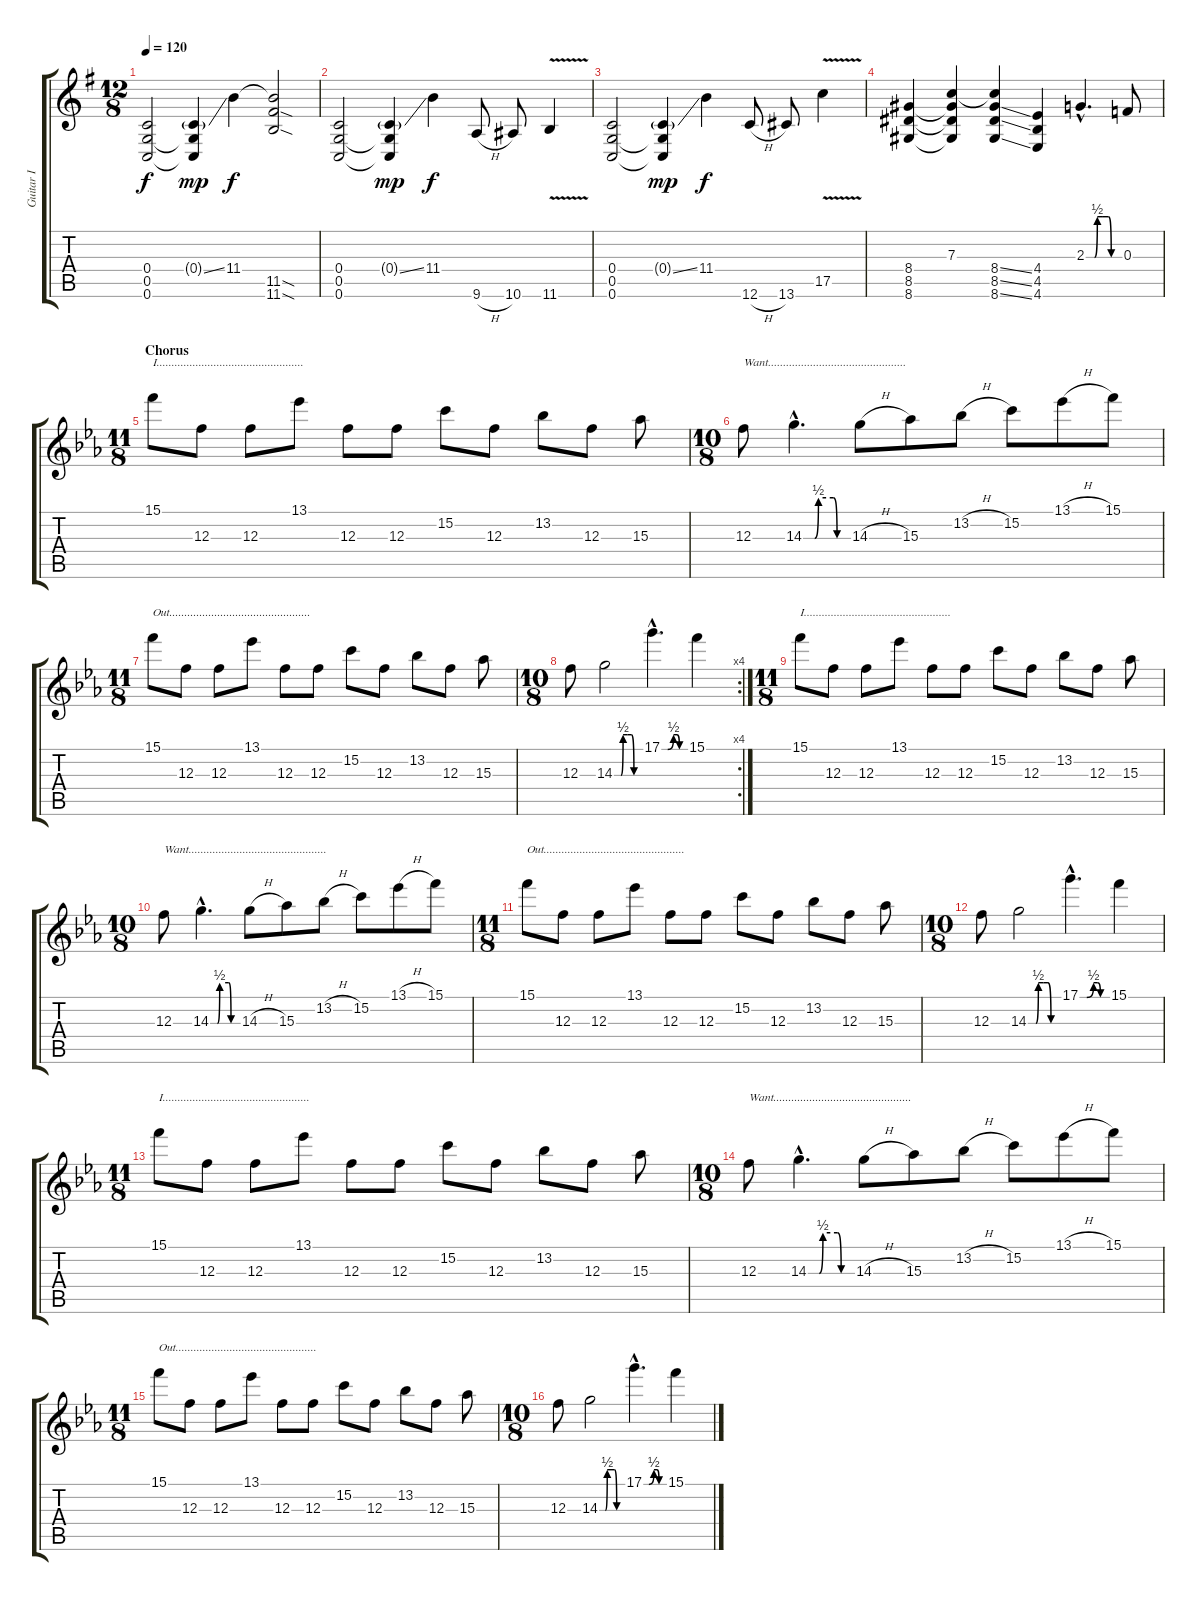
\track ("Guitar I" "Guitar I") {instrument distortionguitar}
\staff {score tabs}
\tuning (D4 A3 F3 C3 G2 C2) {hide}
\ts (12 8)
\tempo 120
\clef g2
\ks g
(0.4 0.5 0.6).2{dy f} (0.4{ss g} 0.5{t} 0.6{t}).4{dy mp} 11.4.4{dy f} (11.4{t} 11.5{sod} 11.6{sod}).2 |
(0.4 0.5 0.6).2 (0.4{ss g} 0.5{t} 0.6{t}).4{dy mp} 11.4.4{dy f} 9.6{h}.8 10.6.8 11.6{v}.4 |
(0.4 0.5 0.6).2 (0.4{ss g} 0.5{t} 0.6{t}).4{dy mp} 11.4.4{dy f} 12.6{h}.8 13.6.8 17.5{v}.4 |
(8.4 8.5 8.6).4 (7.3 8.4{t} 8.5{t} 8.6{t}).4 (7.3{t} 8.4{ss} 8.5{ss} 8.6{ss}).4 (4.4 4.5 4.6).4 2.3{be (custom 0 0 15 0 20 2 30 2 40 2 45 0 60 0) hac}.4{d} 0.3.8 |
\ts (11 8)
\section ("" "Chorus")
\ks eb
15.1.8{txt "I................................................."} 12.3.8 12.3.8 13.1.8 12.3.8 12.3.8 15.2.8 12.3.8 13.2.8 12.3.8 15.3.8 |
\ts (10 8)
12.3.8{txt "Want.............................................."} 14.3{be (custom 0 0 15 0 20 2 40 2 45 0 60 0) hac}.4{d} 14.3{h}.8 15.3.8 13.2{h}.8 15.2.8 13.1{h}.8 15.1.8 |
\ts (11 8)
15.1.8{txt "Out..............................................."} 12.3.8 12.3.8 13.1.8 12.3.8 12.3.8 15.2.8 12.3.8 13.2.8 12.3.8 15.3.8 |
\rc 4
\ts (10 8)
12.3.8 14.3{be (custom 0 0 15 0 20 2 30 2 39 2 45 0 60 0)}.2 17.1{be (custom 0 0 15 0 30 2 39 2 45 0 60 0) hac}.4{d} 15.1.4 |
\ts (11 8)
15.1.8{txt "I................................................."} 12.3.8 12.3.8 13.1.8 12.3.8 12.3.8 15.2.8 12.3.8 13.2.8 12.3.8 15.3.8 |
\ts (10 8)
12.3.8{txt "Want.............................................."} 14.3{be (custom 0 0 15 0 20 2 40 2 45 0 60 0) hac}.4{d} 14.3{h}.8 15.3.8 13.2{h}.8 15.2.8 13.1{h}.8 15.1.8 |
\ts (11 8)
15.1.8{txt "Out..............................................."} 12.3.8 12.3.8 13.1.8 12.3.8 12.3.8 15.2.8 12.3.8 13.2.8 12.3.8 15.3.8 |
\ts (10 8)
12.3.8 14.3{be (custom 0 0 15 0 20 2 30 2 39 2 45 0 60 0)}.2 17.1{be (custom 0 0 15 0 30 2 39 2 45 0 60 0) hac}.4{d} 15.1.4 |
\ts (11 8)
15.1.8{txt "I................................................."} 12.3.8 12.3.8 13.1.8 12.3.8 12.3.8 15.2.8 12.3.8 13.2.8 12.3.8 15.3.8 |
\ts (10 8)
12.3.8{txt "Want.............................................."} 14.3{be (custom 0 0 15 0 20 2 40 2 45 0 60 0) hac}.4{d} 14.3{h}.8 15.3.8 13.2{h}.8 15.2.8 13.1{h}.8 15.1.8 |
\ts (11 8)
15.1.8{txt "Out..............................................."} 12.3.8 12.3.8 13.1.8 12.3.8 12.3.8 15.2.8 12.3.8 13.2.8 12.3.8 15.3.8 |
\ts (10 8)
12.3.8 14.3{be (custom 0 0 15 0 20 2 30 2 39 2 45 0 60 0)}.2 17.1{be (custom 0 0 15 0 30 2 39 2 45 0 60 0) hac}.4{d} 15.1.4
